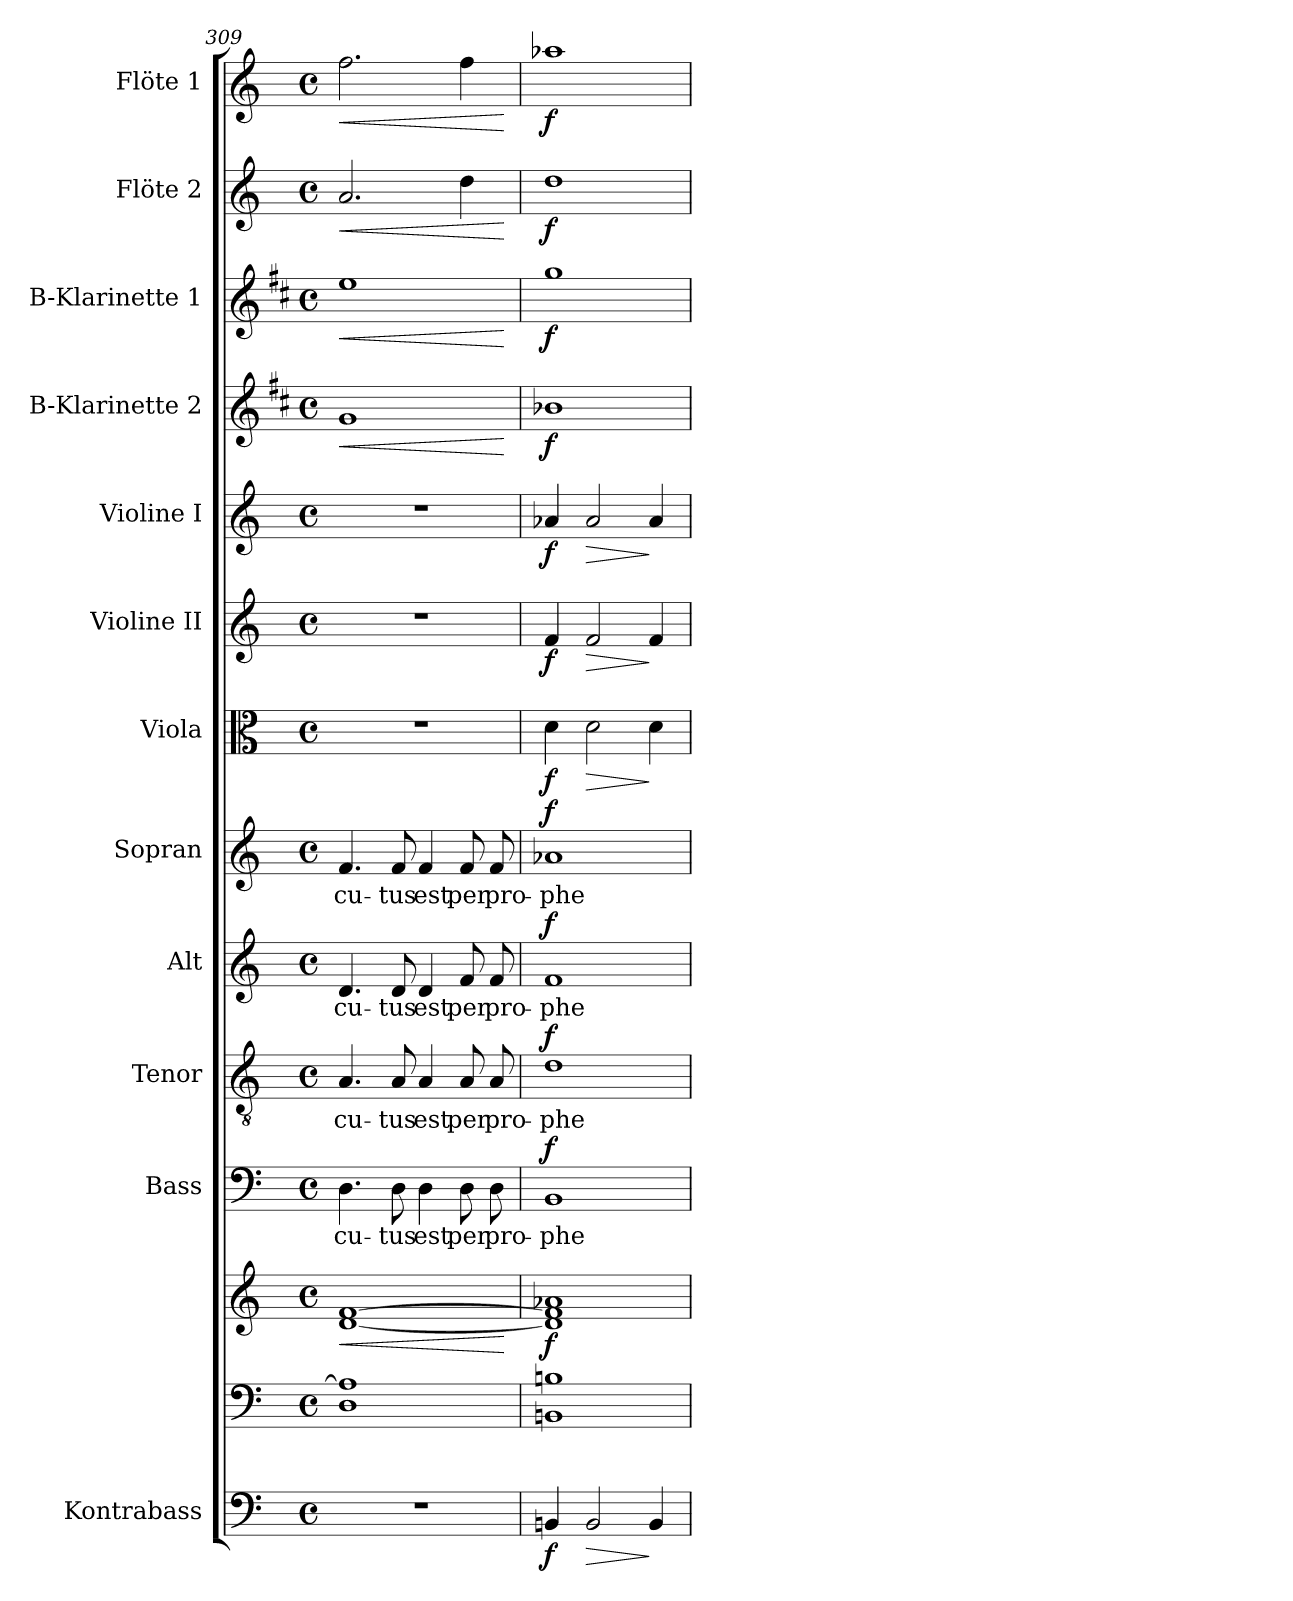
**kern	**dynam	**kern	**kern	**dynam	**kern	**text	**dynam	**kern	**text	**dynam	**kern	**text	**dynam	**kern	**text	**dynam	**kern	**dynam	**kern	**dynam	**kern	**dynam	**kern	**dynam	**kern	**dynam	**kern	**dynam	**kern	**dynam
*part13	*part13	*part12	*part12	*part12	*part11	*part11	*part11	*part10	*part10	*part10	*part9	*part9	*part9	*part8	*part8	*part8	*part7	*part7	*part6	*part6	*part5	*part5	*part4	*part4	*part3	*part3	*part2	*part2	*part1	*part1
*staff14	*staff14	*staff13	*staff12	*staff12/13	*staff11	*staff11	*staff11	*staff10	*staff10	*staff10	*staff9	*staff9	*staff9	*staff8	*staff8	*staff8	*staff7	*staff7	*staff6	*staff6	*staff5	*staff5	*staff4	*staff4	*staff3	*staff3	*staff2	*staff2	*staff1	*staff1
*I"Kontrabass	*	*	*	*	*I"Bass	*	*	*I"Tenor	*	*	*I"Alt	*	*	*I"Sopran	*	*	*I"Viola	*	*I"Violine II	*	*I"Violine I	*	*I"B-Klarinette 2	*	*I"B-Klarinette 1	*	*I"Flöte 2	*	*I"Flöte 1	*
*I'Kb.	*	*	*	*	*I'B.	*	*	*I'T.	*	*	*I'A.	*	*	*I'S.	*	*	*I'Vla.	*	*I'Vl. II	*	*I'Vl. I	*	*I'B Kl. 2	*	*I'B Kl. 1	*	*I'Fl. 2	*	*I'Fl. 1	*
*clefF4	*	*clefF4	*clefG2	*	*clefF4	*	*	*clefGv2	*	*	*clefG2	*	*	*clefG2	*	*	*clefC3	*	*clefG2	*	*clefG2	*	*clefG2	*	*clefG2	*	*clefG2	*	*clefG2	*
*ITrd7c12	*	*	*	*	*	*	*	*	*	*	*	*	*	*	*	*	*	*	*	*	*	*	*ITrd1c2	*	*ITrd1c2	*	*	*	*	*
*k[]	*	*k[]	*k[]	*	*k[]	*	*	*k[]	*	*	*k[]	*	*	*k[]	*	*	*k[]	*	*k[]	*	*k[]	*	*k[]	*	*k[]	*	*k[]	*	*k[]	*
*C:	*	*C:	*C:	*	*C:	*	*	*C:	*	*	*C:	*	*	*C:	*	*	*C:	*	*C:	*	*C:	*	*C:	*	*C:	*	*C:	*	*C:	*
*M4/4	*	*M4/4	*M4/4	*	*M4/4	*	*	*M4/4	*	*	*M4/4	*	*	*M4/4	*	*	*M4/4	*	*M4/4	*	*M4/4	*	*M4/4	*	*M4/4	*	*M4/4	*	*M4/4	*
*met(c)	*	*met(c)	*met(c)	*	*met(c)	*	*	*met(c)	*	*	*met(c)	*	*	*met(c)	*	*	*met(c)	*	*met(c)	*	*met(c)	*	*met(c)	*	*met(c)	*	*met(c)	*	*met(c)	*
=309	=309	=309	=309	=309	=309	=309	=309	=309	=309	=309	=309	=309	=309	=309	=309	=309	=309	=309	=309	=309	=309	=309	=309	=309	=309	=309	=309	=309	=309	=309
!	!	!	!	!LO:HP:b	!	!LO:LY:b	!	!	!LO:LY:b	!	!	!LO:LY:b	!	!	!LO:LY:b	!	!	!	!	!	!	!	!	!LO:HP:b	!	!LO:HP:b	!	!LO:HP:b	!	!LO:HP:b
1r	.	1D 1A]	[1d [1f	<	4.D\	-cu-	.	4.A/	-cu-	.	4.d/	-cu-	.	4.f/	-cu-	.	1r	.	1r	.	1r	.	1f	<	1dd	<	2.a/	<	2.ff\	<
!	!	!	!	!	!	!LO:LY:b	!	!	!LO:LY:b	!	!	!LO:LY:b	!	!	!LO:LY:b	!	!	!	!	!	!	!	!	!	!	!	!	!	!	!
.	.	.	.	.	8D\	-tus	.	8A/	-tus	.	8d/	-tus	.	8f/	-tus	.	.	.	.	.	.	.	.	.	.	.	.	.	.	.
!	!	!	!	!	!	!LO:LY:b	!	!	!LO:LY:b	!	!	!LO:LY:b	!	!	!LO:LY:b	!	!	!	!	!	!	!	!	!	!	!	!	!	!	!
.	.	.	.	.	4D\	est	.	4A/	est	.	4d/	est	.	4f/	est	.	.	.	.	.	.	.	.	.	.	.	.	.	.	.
!	!	!	!	!	!	!LO:LY:b	!	!	!LO:LY:b	!	!	!LO:LY:b	!	!	!LO:LY:b	!	!	!	!	!	!	!	!	!	!	!	!	!	!	!
.	.	.	.	.	8D\	per	.	8A/	per	.	8f/	per	.	8f/	per	.	.	.	.	.	.	.	.	.	.	.	4dd\	.	4ff\	.
!	!	!	!	!	!	!LO:LY:b	!	!	!LO:LY:b	!	!	!LO:LY:b	!	!	!LO:LY:b	!	!	!	!	!	!	!	!	!	!	!	!	!	!	!
.	.	.	.	.	8D\	pro-	.	8A/	pro-	.	8f/	pro-	.	8f/	pro-	.	.	.	.	.	.	.	.	.	.	.	.	.	.	.
.	.	.	.	[	.	.	.	.	.	.	.	.	.	.	.	.	.	.	.	.	.	.	.	[	.	[	.	[	.	[
!!LO:PB:g=z
=310	=310	=310	=310	=310	=310	=310	=310	=310	=310	=310	=310	=310	=310	=310	=310	=310	=310	=310	=310	=310	=310	=310	=310	=310	=310	=310	=310	=310	=310	=310
!	!LO:DY:b	!	!	!LO:DY:b	!	!LO:LY:b	!LO:DY:a	!	!LO:LY:b	!LO:DY:a	!	!LO:LY:b	!LO:DY:a	!	!LO:LY:b	!LO:DY:a	!	!LO:DY:b	!	!LO:DY:b	!	!LO:DY:b	!	!LO:DY:b	!	!LO:DY:b	!	!LO:DY:b	!	!LO:DY:b
4BBBn/	f	1BBn 1Bn	1d] 1f] 1a-X	f	1BB	-phe-	f	1d	-phe-	f	1f	-phe-	f	1a-X	-phe-	f	4d\	f	4f/	f	4a-X/	f	1a-X	f	1ff	f	1dd	f	1aa-X	f
!	!LO:HP:b	!	!	!	!	!	!	!	!	!	!	!	!	!	!	!	!	!LO:HP:b	!	!LO:HP:b	!	!LO:HP:b	!	!	!	!	!	!	!	!
2BBB/	>	.	.	.	.	.	.	.	.	.	.	.	.	.	.	.	2d\	>	2f/	>	2a-/	>	.	.	.	.	.	.	.	.
4BBB/	]	.	.	.	.	.	.	.	.	.	.	.	.	.	.	.	4d\	]	4f/	]	4a-/	]	.	.	.	.	.	.	.	.
=	=	=	=	=	=	=	=	=	=	=	=	=	=	=	=	=	=	=	=	=	=	=	=	=	=	=	=	=	=	=
*-	*-	*-	*-	*-	*-	*-	*-	*-	*-	*-	*-	*-	*-	*-	*-	*-	*-	*-	*-	*-	*-	*-	*-	*-	*-	*-	*-	*-	*-	*-
